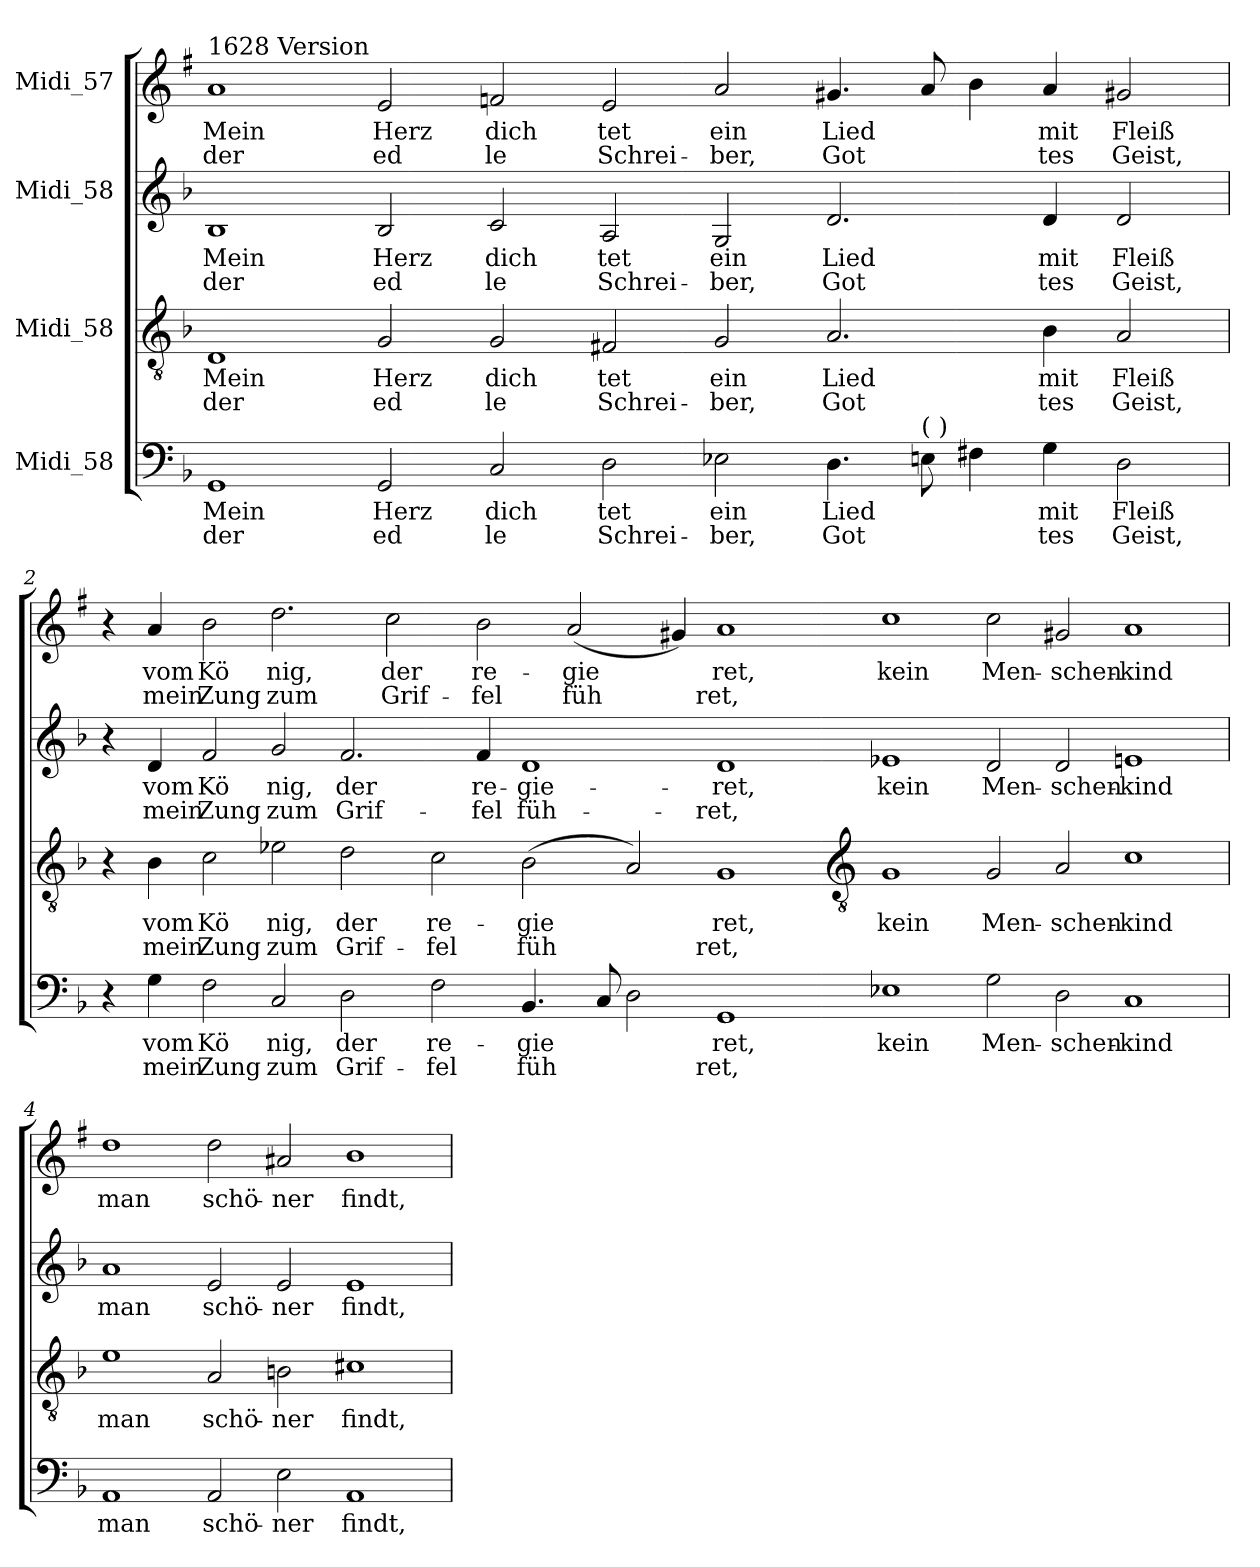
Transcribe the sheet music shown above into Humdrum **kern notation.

**kern	**text	**text	**kern	**text	**text	**kern	**text	**text	**kern	**text	**text
*part4	*part4	*part4	*part3	*part3	*part3	*part2	*part2	*part2	*part1	*part1	*part1
*staff4	*staff4	*staff4	*staff3	*staff3	*staff3	*staff2	*staff2	*staff2	*staff1	*staff1	*staff1
*I"Midi_58	*	*	*I"Midi_58	*	*	*I"Midi_58	*	*	*I"Midi_57	*	*
*clefF4	*	*	*clefGv2	*	*	*clefG2	*	*	*clefG2	*	*
*	*	*	*	*	*	*	*	*	*ITrd1c2	*	*
*k[b-]	*	*	*k[b-]	*	*	*k[b-]	*	*	*k[b-]	*	*
*F:	*	*	*F:	*	*	*F:	*	*	*F:	*	*
=1	=1	=1	=1	=1	=1	=1	=1	=1	=1	=1	=1
!	!	!	!	!	!	!	!	!	!LO:TX:a:t=1628 Version	!	!
!	!LO:LY:b	!LO:LY:b	!	!LO:LY:b	!LO:LY:b	!	!LO:LY:b	!LO:LY:b	!	!LO:LY:b	!LO:LY:b
1GG	Mein	der	1D	Mein	der	1B-	Mein	der	1g	Mein	der
!	!LO:LY:b	!LO:LY:b	!	!LO:LY:b	!LO:LY:b	!	!LO:LY:b	!LO:LY:b	!	!LO:LY:b	!LO:LY:b
2GG	Herz	ed	2G	Herz	ed	2B-	Herz	ed	2d	Herz	ed
!	!LO:LY:b	!LO:LY:b	!	!LO:LY:b	!LO:LY:b	!	!LO:LY:b	!LO:LY:b	!	!LO:LY:b	!LO:LY:b
2C	dich	le	2G	dich	le	2c	dich	le	2e-X	dich	le
!	!LO:LY:b	!LO:LY:b	!	!LO:LY:b	!LO:LY:b	!	!LO:LY:b	!LO:LY:b	!	!LO:LY:b	!LO:LY:b
2D	tet	Schrei-	2F#X	tet	Schrei-	2A	tet	Schrei-	2d	tet	Schrei-
!	!LO:LY:b	!LO:LY:b	!	!LO:LY:b	!LO:LY:b	!	!LO:LY:b	!LO:LY:b	!	!LO:LY:b	!LO:LY:b
2E-X	-ein	ber,	2G	-ein	ber,	2G	-ein	ber,	2g	-ein	ber,
!	!LO:LY:b	!LO:LY:b	!	!LO:LY:b	!LO:LY:b	!	!LO:LY:b	!LO:LY:b	!	!LO:LY:b	!LO:LY:b
4.D	Lied	Got	2.A	Lied	Got	2.d	Lied	Got	4.f#X	Lied	Got
!LO:TX:a:t=(  )	!	!	!	!	!	!	!	!	!	!	!
8E	.	.	.	.	.	.	.	.	8g	.	.
4F#X	.	.	.	.	.	.	.	.	4a	.	.
!	!LO:LY:b	!LO:LY:b	!	!LO:LY:b	!LO:LY:b	!	!LO:LY:b	!LO:LY:b	!	!LO:LY:b	!LO:LY:b
4G	mit	tes	4B-	mit	tes	4d	mit	tes	4g	mit	tes
!	!LO:LY:b	!LO:LY:b	!	!LO:LY:b	!LO:LY:b	!	!LO:LY:b	!LO:LY:b	!	!LO:LY:b	!LO:LY:b
2D	Fleiß	Geist,	2A	Fleiß	Geist,	2d	Fleiß	Geist,	2f#X	Fleiß	Geist,
=2	=2	=2	=2	=2	=2	=2	=2	=2	=2	=2	=2
4r	.	.	4r	.	.	4r	.	.	4r	.	.
!	!LO:LY:b	!LO:LY:b	!	!LO:LY:b	!LO:LY:b	!	!LO:LY:b	!LO:LY:b	!	!LO:LY:b	!LO:LY:b
4G	vom	mein	4B-	vom	mein	4d	vom	mein	4g	vom	mein
!	!LO:LY:b	!LO:LY:b	!	!LO:LY:b	!LO:LY:b	!	!LO:LY:b	!LO:LY:b	!	!LO:LY:b	!LO:LY:b
2F	Kö	Zung	2c	Kö	Zung	2f	Kö	Zung	2a	Kö	Zung
!	!LO:LY:b	!LO:LY:b	!	!LO:LY:b	!LO:LY:b	!	!LO:LY:b	!LO:LY:b	!	!LO:LY:b	!LO:LY:b
2C	nig,	zum	2e-X	nig,	zum	2g	nig,	zum	2.cc	nig,	zum
!	!LO:LY:b	!LO:LY:b	!	!LO:LY:b	!LO:LY:b	!	!LO:LY:b	!LO:LY:b	!	!	!
2D	der	Grif-	2d	der	Grif-	2.f	der	Grif-	.	.	.
!	!	!	!	!	!	!	!	!	!	!LO:LY:b	!LO:LY:b
.	.	.	.	.	.	.	.	.	2b-	der	Grif-
!	!LO:LY:b	!LO:LY:b	!	!LO:LY:b	!LO:LY:b	!	!	!	!	!	!
2F	-re-	-fel	2c	-re-	-fel	.	.	.	.	.	.
!	!	!	!	!	!	!	!LO:LY:b	!LO:LY:b	!	!LO:LY:b	!LO:LY:b
.	.	.	.	.	.	4f	-re-	-fel	2a	-re-	-fel
!	!LO:LY:b	!LO:LY:b	!	!LO:LY:b	!LO:LY:b	!	!LO:LY:b	!LO:LY:b	!	!	!
4.BB-	gie	füh	(>2B-	gie	füh	1d	gie-	-füh-	.	.	.
!	!	!	!	!	!	!	!	!	!	!LO:LY:b	!LO:LY:b
.	.	.	.	.	.	.	.	.	(<2g	gie	füh
8C	.	.	.	.	.	.	.	.	.	.	.
2D	.	.	2A)	.	.	.	.	.	.	.	.
.	.	.	.	.	.	.	.	.	4f#X)	.	.
!	!LO:LY:b	!LO:LY:b	!	!LO:LY:b	!LO:LY:b	!	!LO:LY:b	!LO:LY:b	!	!LO:LY:b	!LO:LY:b
1GG	ret,	ret,	1G	ret,	ret,	1d	-ret,	ret,	1g	ret,	ret,
!!LO:LB:g=z
=3-	=3-	=3-	=3-	=3-	=3-	=3-	=3-	=3-	=3-	=3-	=3-
*	*	*	*clefGv2	*	*	*	*	*	*	*	*
!	!LO:LY:b	!	!	!LO:LY:b	!	!	!LO:LY:b	!	!	!LO:LY:b	!
1E-X	kein	.	1G	kein	.	1e-X	kein	.	1b-	kein	.
!	!LO:LY:b	!	!	!LO:LY:b	!	!	!LO:LY:b	!	!	!LO:LY:b	!
2G	Men-	.	2G	Men-	.	2d	Men-	.	2b-	Men-	.
!	!LO:LY:b	!	!	!LO:LY:b	!	!	!LO:LY:b	!	!	!LO:LY:b	!
2D	-schen-	.	2A	-schen-	.	2d	-schen-	.	2f#X	-schen-	.
!	!LO:LY:b	!	!	!LO:LY:b	!	!	!LO:LY:b	!	!	!LO:LY:b	!
1C	-kind	.	1c	-kind	.	1en	-kind	.	1g	-kind	.
=4	=4	=4	=4	=4	=4	=4	=4	=4	=4	=4	=4
!	!LO:LY:b	!	!	!LO:LY:b	!	!	!LO:LY:b	!	!	!LO:LY:b	!
1AA	man	.	1e	man	.	1a	man	.	1cc	man	.
!	!LO:LY:b	!	!	!LO:LY:b	!	!	!LO:LY:b	!	!	!LO:LY:b	!
2AA	schö-	.	2A	schö-	.	2e	schö-	.	2cc	schö-	.
!	!LO:LY:b	!	!	!LO:LY:b	!	!	!LO:LY:b	!	!	!LO:LY:b	!
2E	-ner	.	2Bn	-ner	.	2e	-ner	.	2g#X	-ner	.
!	!LO:LY:b	!	!	!LO:LY:b	!	!	!LO:LY:b	!	!	!LO:LY:b	!
1AA	findt,	.	1c#X	findt,	.	1e	findt,	.	1a	findt,	.
=	=	=	=	=	=	=	=	=	=	=	=
*-	*-	*-	*-	*-	*-	*-	*-	*-	*-	*-	*-
